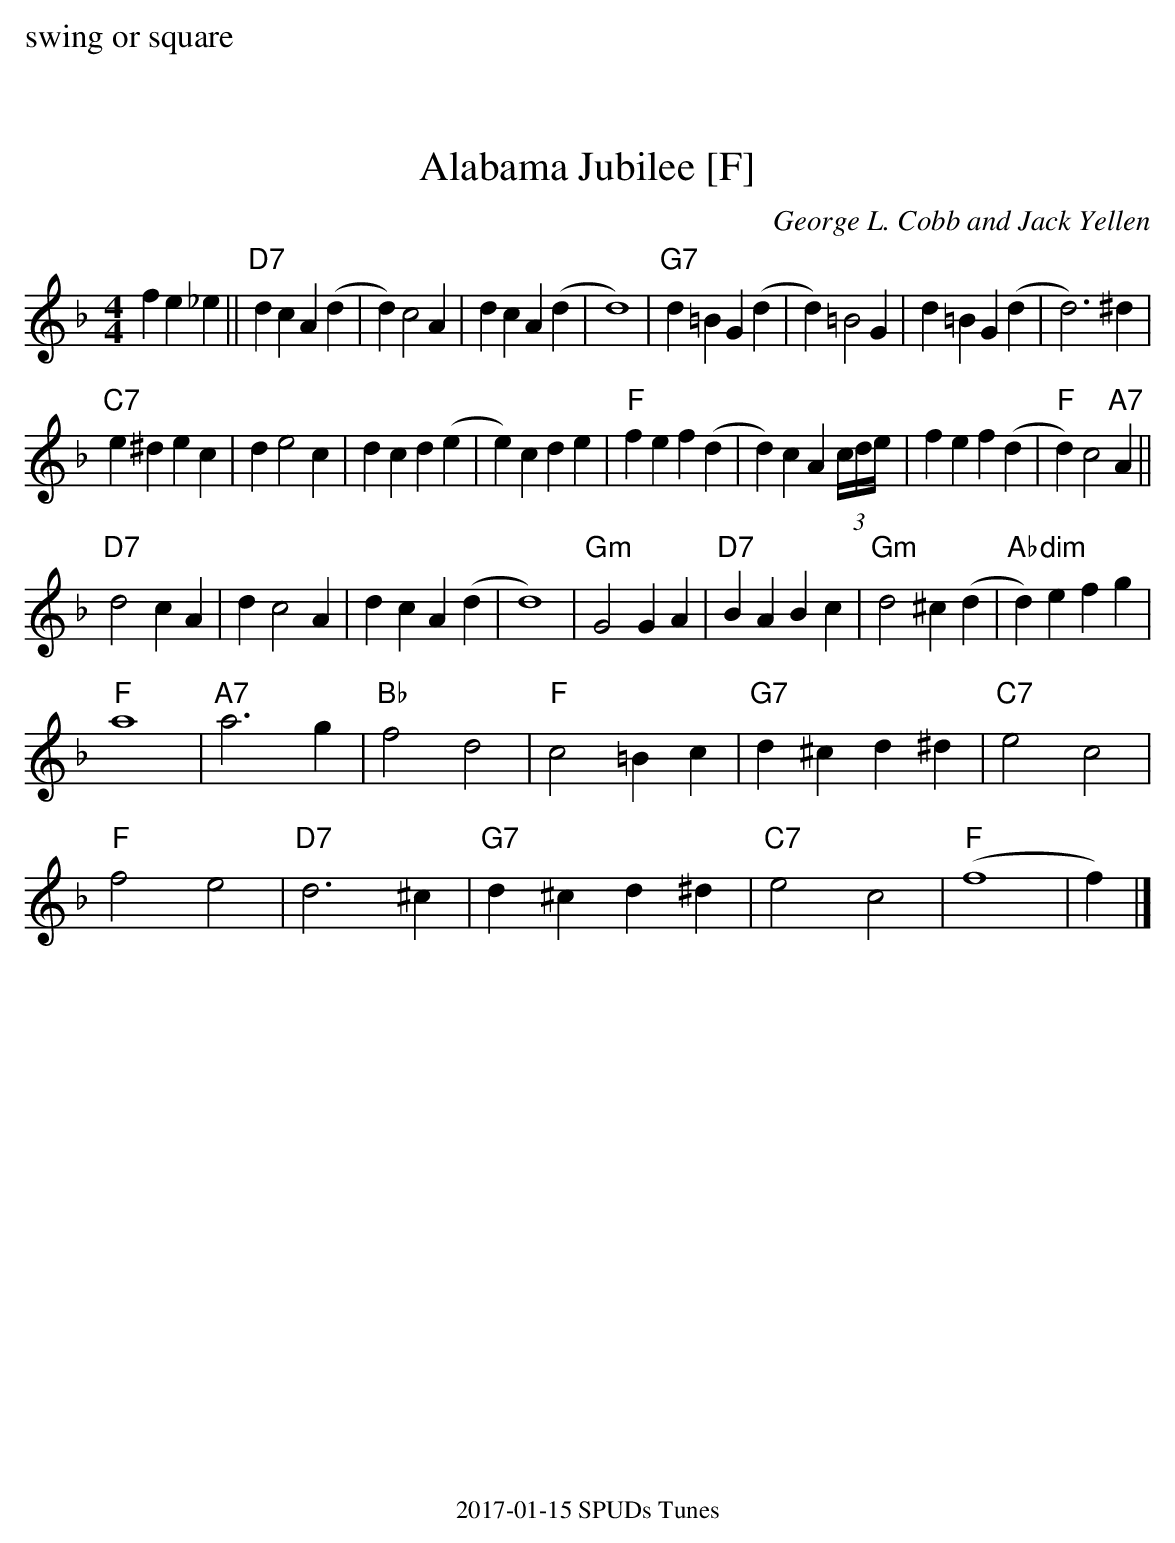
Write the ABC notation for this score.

X:1
%%text swing or square
T:Alabama Jubilee [F]
C:George L. Cobb and Jack Yellen
M:4/4
L:1/4
K:Fmaj
fe_e||"D7"dcA(d|d)c2A |dcA(d|d4)|"G7"d=BG(d |d)=B2G|d=BG(d|d3)^d|
"C7"e^dec|de2c|dcd(e|e)cde|"F"fef(d|d)cA(3c/4d/4e/4|fef(d|"F"d)c2"A7"A||
"D7"d2cA|dc2A|dcA(d|d4)|"Gm"G2GA|"D7"BABc|"Gm"d2^c(d|"Abdim"d)efg|
"F"a4|"A7"a3g|"Bb"f2d2|"F"c2=Bc|"G7"d^cd^d|"C7"e2c2|
"F"f2e2|"D7"d3^c|"G7"d^cd^d|"C7"e2c2|"F"(f4|f)|]
